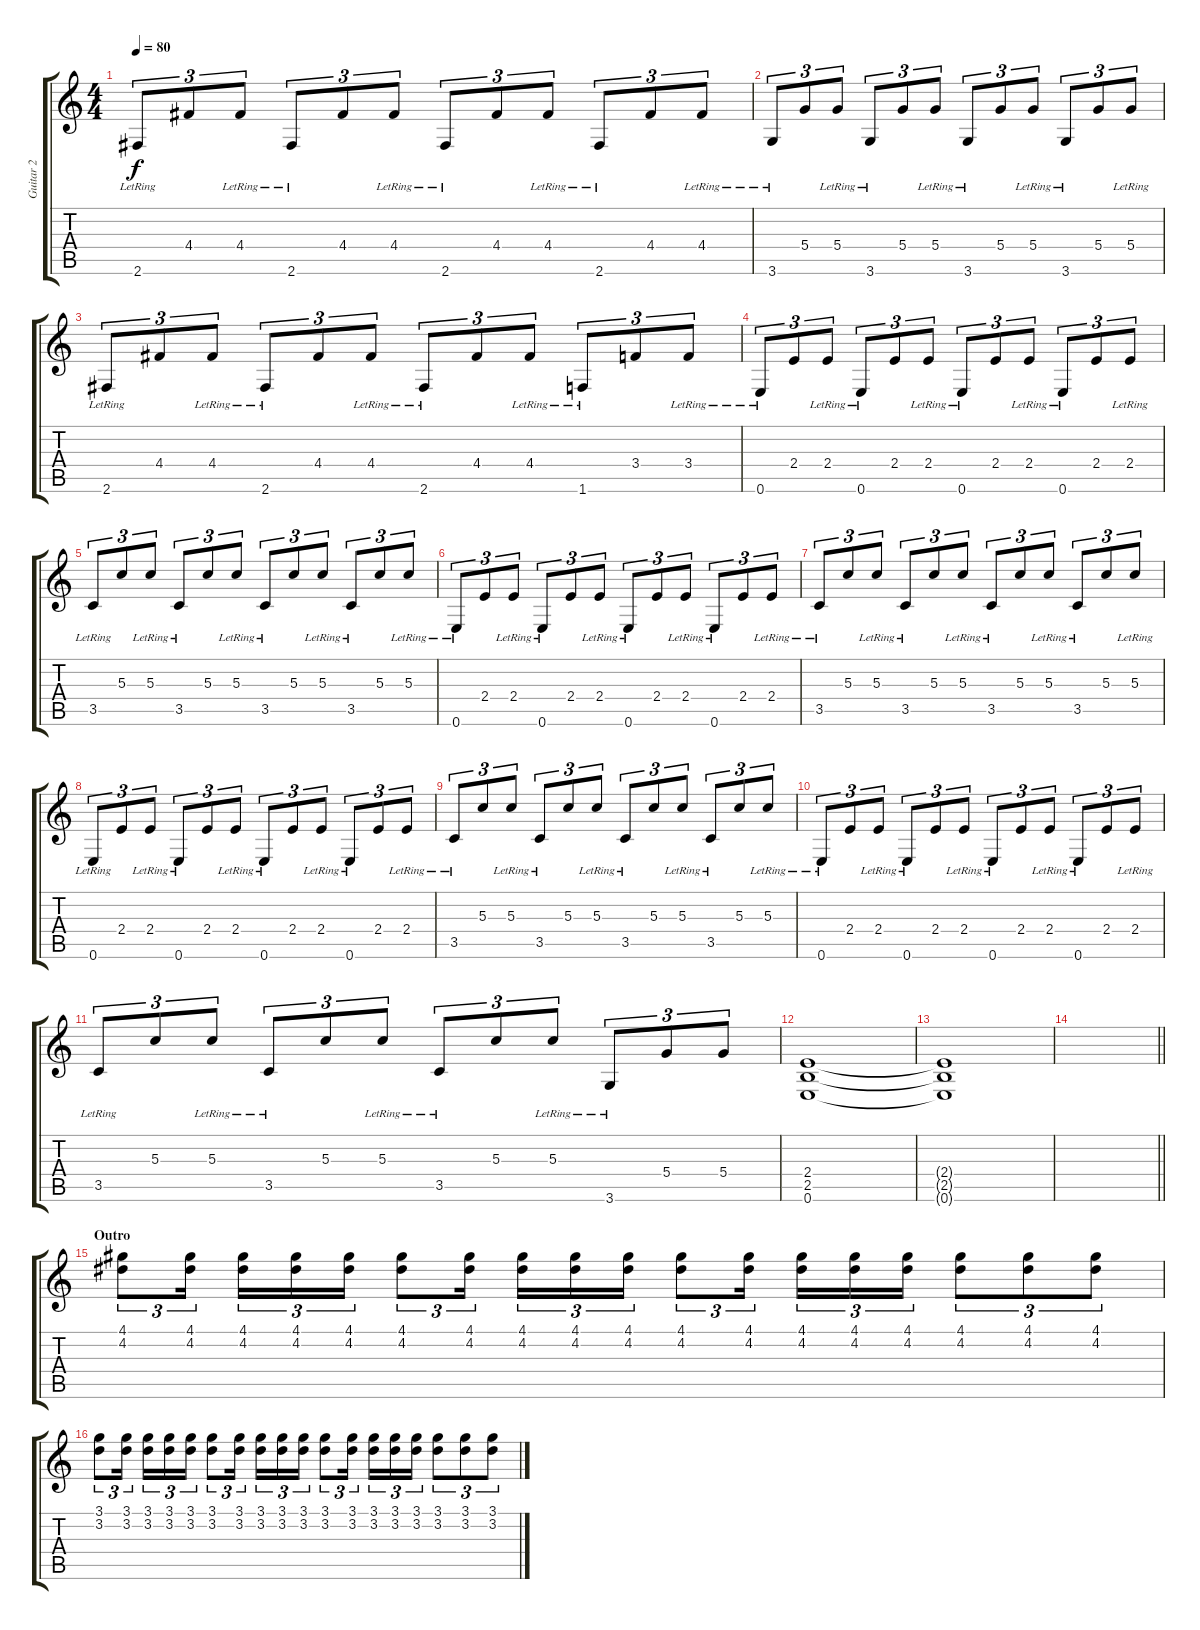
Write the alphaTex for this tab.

\track ("Guitar 2" "Guitar 2") {instrument distortionguitar}
\staff {score tabs}
\tuning (E4 B3 G3 D3 A2 E2) {hide}
\ts (4 4)
\tempo 80
\clef g2
\ks c
2.6{lr}.8{tu (3 2) dy f} 4.4.8{tu (3 2)} 4.4{lr}.8{tu (3 2)} 2.6{lr}.8{tu (3 2)} 4.4.8{tu (3 2)} 4.4{lr}.8{tu (3 2)} 2.6{lr}.8{tu (3 2)} 4.4.8{tu (3 2)} 4.4{lr}.8{tu (3 2)} 2.6{lr}.8{tu (3 2)} 4.4.8{tu (3 2)} 4.4{lr}.8{tu (3 2)} |
3.6{lr}.8{tu (3 2) instrument electricguitarjazz} 5.4.8{tu (3 2)} 5.4{lr}.8{tu (3 2)} 3.6{lr}.8{tu (3 2)} 5.4.8{tu (3 2)} 5.4{lr}.8{tu (3 2)} 3.6{lr}.8{tu (3 2)} 5.4.8{tu (3 2)} 5.4{lr}.8{tu (3 2)} 3.6{lr}.8{tu (3 2)} 5.4.8{tu (3 2)} 5.4{lr}.8{tu (3 2)} |
2.6{lr}.8{tu (3 2)} 4.4.8{tu (3 2)} 4.4{lr}.8{tu (3 2)} 2.6{lr}.8{tu (3 2)} 4.4.8{tu (3 2)} 4.4{lr}.8{tu (3 2)} 2.6{lr}.8{tu (3 2)} 4.4.8{tu (3 2)} 4.4{lr}.8{tu (3 2)} 1.6{lr}.8{tu (3 2)} 3.4.8{tu (3 2)} 3.4{lr}.8{tu (3 2)} |
0.6{lr}.8{tu (3 2) instrument electricguitarjazz} 2.4.8{tu (3 2)} 2.4{lr}.8{tu (3 2)} 0.6{lr}.8{tu (3 2)} 2.4.8{tu (3 2)} 2.4{lr}.8{tu (3 2)} 0.6{lr}.8{tu (3 2)} 2.4.8{tu (3 2)} 2.4{lr}.8{tu (3 2)} 0.6{lr}.8{tu (3 2)} 2.4.8{tu (3 2)} 2.4{lr}.8{tu (3 2)} |
3.5{lr}.8{tu (3 2)} 5.3.8{tu (3 2)} 5.3{lr}.8{tu (3 2)} 3.5{lr}.8{tu (3 2)} 5.3.8{tu (3 2)} 5.3{lr}.8{tu (3 2)} 3.5{lr}.8{tu (3 2)} 5.3.8{tu (3 2)} 5.3{lr}.8{tu (3 2)} 3.5{lr}.8{tu (3 2)} 5.3.8{tu (3 2)} 5.3{lr}.8{tu (3 2)} |
0.6{lr}.8{tu (3 2) instrument electricguitarjazz} 2.4.8{tu (3 2)} 2.4{lr}.8{tu (3 2)} 0.6{lr}.8{tu (3 2)} 2.4.8{tu (3 2)} 2.4{lr}.8{tu (3 2)} 0.6{lr}.8{tu (3 2)} 2.4.8{tu (3 2)} 2.4{lr}.8{tu (3 2)} 0.6{lr}.8{tu (3 2)} 2.4.8{tu (3 2)} 2.4{lr}.8{tu (3 2)} |
3.5{lr}.8{tu (3 2)} 5.3.8{tu (3 2)} 5.3{lr}.8{tu (3 2)} 3.5{lr}.8{tu (3 2)} 5.3.8{tu (3 2)} 5.3{lr}.8{tu (3 2)} 3.5{lr}.8{tu (3 2)} 5.3.8{tu (3 2)} 5.3{lr}.8{tu (3 2)} 3.5{lr}.8{tu (3 2)} 5.3.8{tu (3 2)} 5.3{lr}.8{tu (3 2)} |
0.6{lr}.8{tu (3 2) instrument electricguitarjazz} 2.4.8{tu (3 2)} 2.4{lr}.8{tu (3 2)} 0.6{lr}.8{tu (3 2)} 2.4.8{tu (3 2)} 2.4{lr}.8{tu (3 2)} 0.6{lr}.8{tu (3 2)} 2.4.8{tu (3 2)} 2.4{lr}.8{tu (3 2)} 0.6{lr}.8{tu (3 2)} 2.4.8{tu (3 2)} 2.4{lr}.8{tu (3 2)} |
3.5{lr}.8{tu (3 2)} 5.3.8{tu (3 2)} 5.3{lr}.8{tu (3 2)} 3.5{lr}.8{tu (3 2)} 5.3.8{tu (3 2)} 5.3{lr}.8{tu (3 2)} 3.5{lr}.8{tu (3 2)} 5.3.8{tu (3 2)} 5.3{lr}.8{tu (3 2)} 3.5{lr}.8{tu (3 2)} 5.3.8{tu (3 2)} 5.3{lr}.8{tu (3 2)} |
0.6{lr}.8{tu (3 2) instrument electricguitarjazz} 2.4.8{tu (3 2)} 2.4{lr}.8{tu (3 2)} 0.6{lr}.8{tu (3 2)} 2.4.8{tu (3 2)} 2.4{lr}.8{tu (3 2)} 0.6{lr}.8{tu (3 2)} 2.4.8{tu (3 2)} 2.4{lr}.8{tu (3 2)} 0.6{lr}.8{tu (3 2)} 2.4.8{tu (3 2)} 2.4{lr}.8{tu (3 2)} |
3.5{lr}.8{tu (3 2)} 5.3.8{tu (3 2)} 5.3{lr}.8{tu (3 2)} 3.5{lr}.8{tu (3 2)} 5.3.8{tu (3 2)} 5.3{lr}.8{tu (3 2)} 3.5{lr}.8{tu (3 2)} 5.3.8{tu (3 2)} 5.3{lr}.8{tu (3 2)} 3.6{lr}.8{tu (3 2)} 5.4.8{tu (3 2)} 5.4.8{tu (3 2)} |
(2.4 2.5 0.6).1{volume 0} |
(2.4{t} 2.5{t} 0.6{t}).1 |
\barLineRight lightlight
|
\section ("" "Outro")
(4.1 4.2).8{tu (3 2) volume 13 instrument distortionguitar} (4.1 4.2).16{tu (3 2) beam splitsecondary} (4.1 4.2).16{tu (3 2)} (4.1 4.2).16{tu (3 2)} (4.1 4.2).16{tu (3 2)} (4.1 4.2).8{tu (3 2)} (4.1 4.2).16{tu (3 2) beam splitsecondary} (4.1 4.2).16{tu (3 2)} (4.1 4.2).16{tu (3 2)} (4.1 4.2).16{tu (3 2)} (4.1 4.2).8{tu (3 2)} (4.1 4.2).16{tu (3 2) beam splitsecondary} (4.1 4.2).16{tu (3 2)} (4.1 4.2).16{tu (3 2)} (4.1 4.2).16{tu (3 2)} (4.1 4.2).8{tu (3 2)} (4.1 4.2).8{tu (3 2)} (4.1 4.2).8{tu (3 2)} |
(3.1 3.2).8{tu (3 2)} (3.1 3.2).16{tu (3 2) beam splitsecondary} (3.1 3.2).16{tu (3 2)} (3.1 3.2).16{tu (3 2)} (3.1 3.2).16{tu (3 2)} (3.1 3.2).8{tu (3 2)} (3.1 3.2).16{tu (3 2) beam splitsecondary} (3.1 3.2).16{tu (3 2)} (3.1 3.2).16{tu (3 2)} (3.1 3.2).16{tu (3 2)} (3.1 3.2).8{tu (3 2)} (3.1 3.2).16{tu (3 2) beam splitsecondary} (3.1 3.2).16{tu (3 2)} (3.1 3.2).16{tu (3 2)} (3.1 3.2).16{tu (3 2)} (3.1 3.2).8{tu (3 2)} (3.1 3.2).8{tu (3 2)} (3.1 3.2).8{tu (3 2)}
